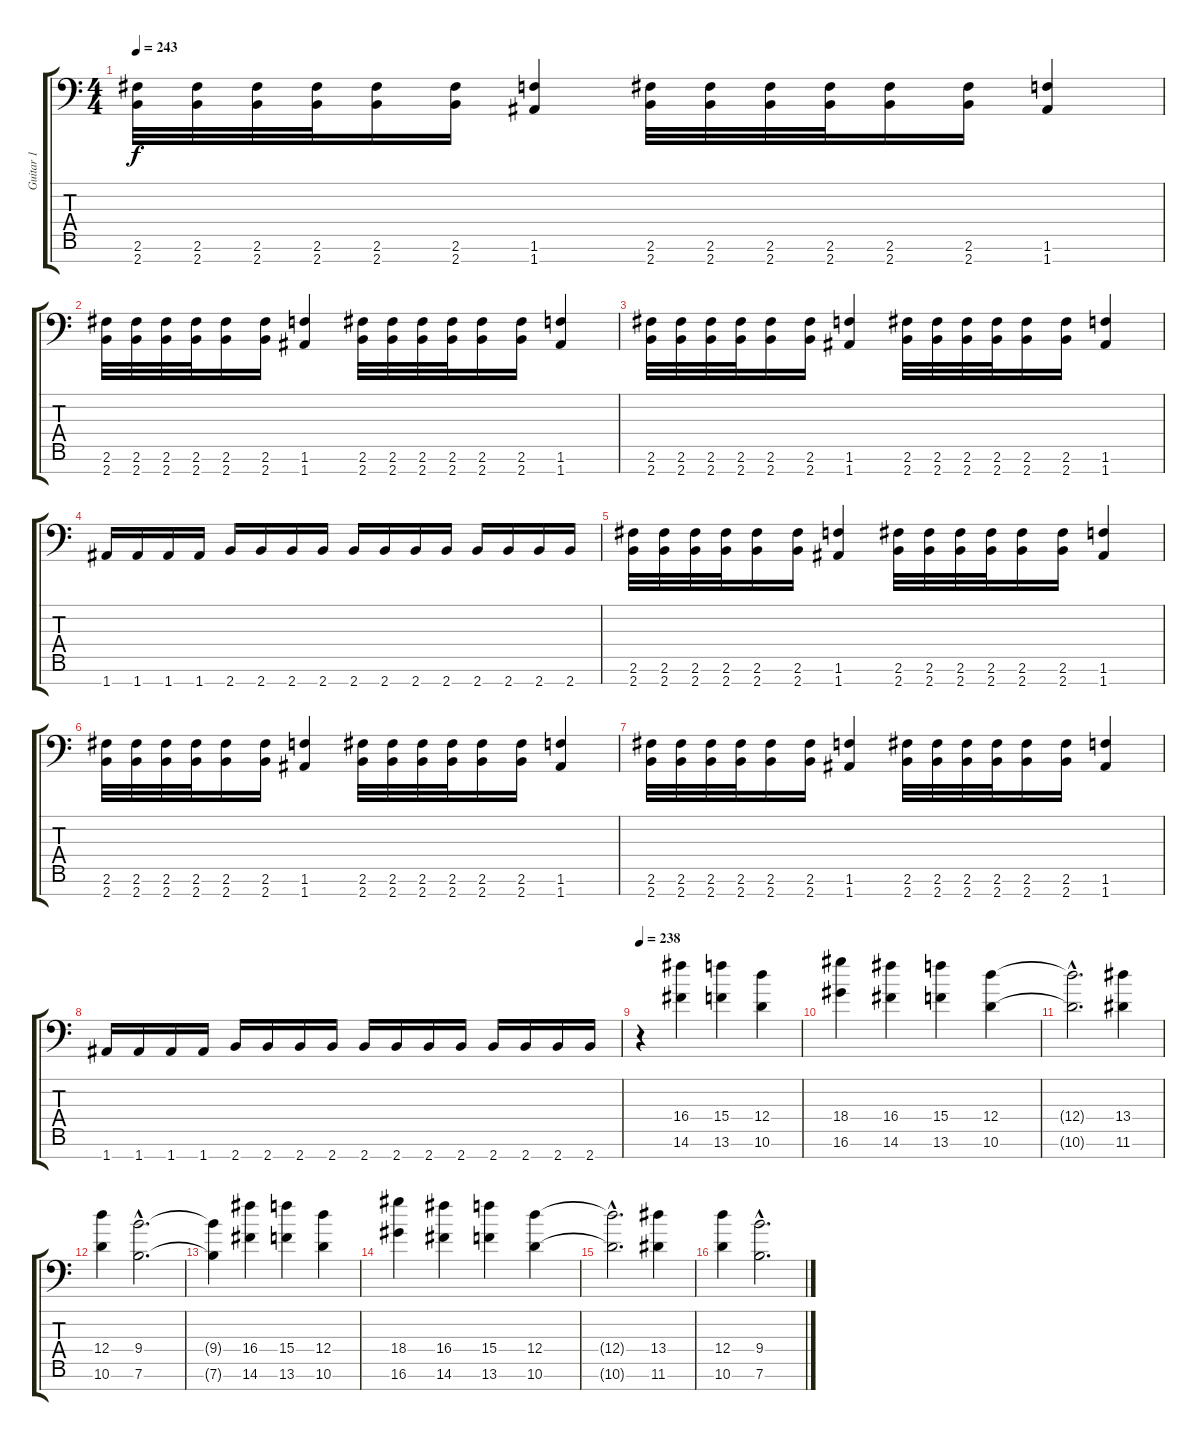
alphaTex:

\track ("Guitar 1" "Guitar 1") {instrument distortionguitar}
\staff {score tabs}
\tuning (E4 B3 Gb3 D3 A2 E2 A1) {hide}
\ts (4 4)
\tempo 243
\clef f4
\ks c
(2.6 2.7).32{dy f} (2.6 2.7).32 (2.6 2.7).32 (2.6 2.7).32 (2.6 2.7).16 (2.6 2.7).16 (1.6 1.7).4 (2.6 2.7).32 (2.6 2.7).32 (2.6 2.7).32 (2.6 2.7).32 (2.6 2.7).16 (2.6 2.7).16 (1.6 1.7).4 |
(2.6 2.7).32 (2.6 2.7).32 (2.6 2.7).32 (2.6 2.7).32 (2.6 2.7).16 (2.6 2.7).16 (1.6 1.7).4 (2.6 2.7).32 (2.6 2.7).32 (2.6 2.7).32 (2.6 2.7).32 (2.6 2.7).16 (2.6 2.7).16 (1.6 1.7).4 |
(2.6 2.7).32 (2.6 2.7).32 (2.6 2.7).32 (2.6 2.7).32 (2.6 2.7).16 (2.6 2.7).16 (1.6 1.7).4 (2.6 2.7).32 (2.6 2.7).32 (2.6 2.7).32 (2.6 2.7).32 (2.6 2.7).16 (2.6 2.7).16 (1.6 1.7).4 |
1.7.16 1.7.16 1.7.16 1.7.16 2.7.16 2.7.16 2.7.16 2.7.16 2.7.16 2.7.16 2.7.16 2.7.16 2.7.16 2.7.16 2.7.16 2.7.16 |
(2.6 2.7).32 (2.6 2.7).32 (2.6 2.7).32 (2.6 2.7).32 (2.6 2.7).16 (2.6 2.7).16 (1.6 1.7).4 (2.6 2.7).32 (2.6 2.7).32 (2.6 2.7).32 (2.6 2.7).32 (2.6 2.7).16 (2.6 2.7).16 (1.6 1.7).4 |
(2.6 2.7).32 (2.6 2.7).32 (2.6 2.7).32 (2.6 2.7).32 (2.6 2.7).16 (2.6 2.7).16 (1.6 1.7).4 (2.6 2.7).32 (2.6 2.7).32 (2.6 2.7).32 (2.6 2.7).32 (2.6 2.7).16 (2.6 2.7).16 (1.6 1.7).4 |
(2.6 2.7).32 (2.6 2.7).32 (2.6 2.7).32 (2.6 2.7).32 (2.6 2.7).16 (2.6 2.7).16 (1.6 1.7).4 (2.6 2.7).32 (2.6 2.7).32 (2.6 2.7).32 (2.6 2.7).32 (2.6 2.7).16 (2.6 2.7).16 (1.6 1.7).4 |
1.7.16 1.7.16 1.7.16 1.7.16 2.7.16 2.7.16 2.7.16 2.7.16 2.7.16 2.7.16 2.7.16 2.7.16 2.7.16 2.7.16 2.7.16 2.7.16 |
\tempo 238
r.4 (16.4 14.6).4 (15.4 13.6).4 (12.4 10.6).4 |
(18.4 16.6).4 (16.4 14.6).4 (15.4 13.6).4 (12.4 10.6).4 |
(12.4{hac t} 10.6{hac t}).2{d} (13.4 11.6).4 |
(12.4 10.6).4 (9.4{hac} 7.6{hac}).2{d} |
(9.4{t} 7.6{t}).4 (16.4 14.6).4 (15.4 13.6).4 (12.4 10.6).4 |
(18.4 16.6).4 (16.4 14.6).4 (15.4 13.6).4 (12.4 10.6).4 |
(12.4{hac t} 10.6{hac t}).2{d} (13.4 11.6).4 |
(12.4 10.6).4 (9.4{hac} 7.6{hac}).2{d}
